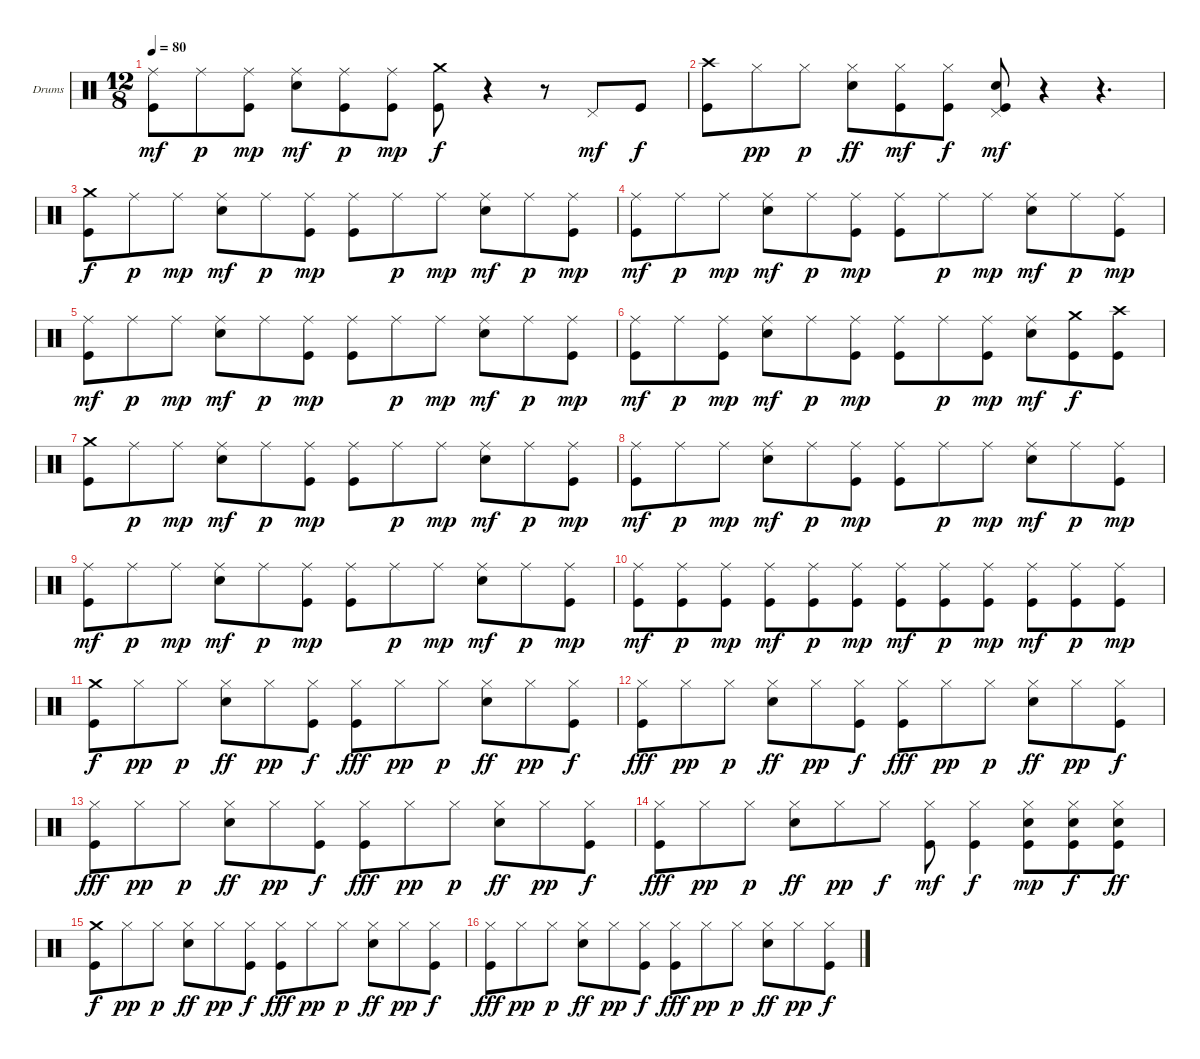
\bracketExtendMode groupsimilarinstruments
\firstSystemTrackNameOrientation horizontal
\otherSystemsTrackNameOrientation horizontal
\track ("Ударные" "Drums") {instrument percussion}
\staff {score}
\articulation defaults
\ts (12 8)
\tempo 80
\clef neutral
\ks c
("Ride (middle)" "Kick (hit)").8{dy mf} "Ride (middle)".8{dy p} ("Ride (middle)" "Kick (hit)").8{dy mp} ("Ride (middle)" "Snare (hit) 2").8{dy mf} ("Ride (middle)" "Kick (hit)").8{dy p} ("Ride (middle)" "Kick (hit)").8{dy mp} ("Crash medium (hit)" "Kick (hit)").8{dy f} r.4 r.8 "Pedal Hi-Hat (hit)".8{dy mf} "Kick (hit)".8{dy f} |
("Crash high (hit)" "Kick (hit)").8 "Hi-Hat (closed)".8{dy pp} "Hi-Hat (closed)".8{dy p} ("Snare (hit) 2" "Hi-Hat (closed)").8{dy ff} ("Kick (hit)" "Hi-Hat (closed)").8{dy mf} ("Kick (hit)" "Hi-Hat (closed)").8{dy f} ("Pedal Hi-Hat (hit)" "Snare (hit) 2" "Kick (hit)").8{dy mf} r.4 r.4{d} |
("Crash medium (hit)" "Kick (hit)").8{dy f} "Ride (middle)".8{dy p} "Ride (middle)".8{dy mp} ("Ride (middle)" "Snare (hit) 2").8{dy mf} "Ride (middle)".8{dy p} ("Ride (middle)" "Kick (hit)").8{dy mp} ("Ride (middle)" "Kick (hit)").8 "Ride (middle)".8{dy p} "Ride (middle)".8{dy mp} ("Ride (middle)" "Snare (hit) 2").8{dy mf} "Ride (middle)".8{dy p} ("Ride (middle)" "Kick (hit)").8{dy mp} |
("Ride (middle)" "Kick (hit)").8{dy mf} "Ride (middle)".8{dy p} "Ride (middle)".8{dy mp} ("Ride (middle)" "Snare (hit) 2").8{dy mf} "Ride (middle)".8{dy p} ("Ride (middle)" "Kick (hit)").8{dy mp} ("Ride (middle)" "Kick (hit)").8 "Ride (middle)".8{dy p} "Ride (middle)".8{dy mp} ("Ride (middle)" "Snare (hit) 2").8{dy mf} "Ride (middle)".8{dy p} ("Ride (middle)" "Kick (hit)").8{dy mp} |
("Ride (middle)" "Kick (hit)").8{dy mf} "Ride (middle)".8{dy p} "Ride (middle)".8{dy mp} ("Ride (middle)" "Snare (hit) 2").8{dy mf} "Ride (middle)".8{dy p} ("Ride (middle)" "Kick (hit)").8{dy mp} ("Ride (middle)" "Kick (hit)").8 "Ride (middle)".8{dy p} "Ride (middle)".8{dy mp} ("Ride (middle)" "Snare (hit) 2").8{dy mf} "Ride (middle)".8{dy p} ("Ride (middle)" "Kick (hit)").8{dy mp} |
("Ride (middle)" "Kick (hit)").8{dy mf} "Ride (middle)".8{dy p} ("Ride (middle)" "Kick (hit)").8{dy mp} ("Ride (middle)" "Snare (hit) 2").8{dy mf} "Ride (middle)".8{dy p} ("Ride (middle)" "Kick (hit)").8{dy mp} ("Ride (middle)" "Kick (hit)").8 "Ride (middle)".8{dy p} ("Ride (middle)" "Kick (hit)").8{dy mp} ("Ride (middle)" "Snare (hit) 2").8{dy mf} ("Crash medium (hit)" "Kick (hit)").8{dy f} ("Crash high (hit)" "Kick (hit)").8 |
("Crash medium (hit)" "Kick (hit)").8 "Ride (middle)".8{dy p} "Ride (middle)".8{dy mp} ("Ride (middle)" "Snare (hit) 2").8{dy mf} "Ride (middle)".8{dy p} ("Ride (middle)" "Kick (hit)").8{dy mp} ("Ride (middle)" "Kick (hit)").8 "Ride (middle)".8{dy p} "Ride (middle)".8{dy mp} ("Ride (middle)" "Snare (hit) 2").8{dy mf} "Ride (middle)".8{dy p} ("Ride (middle)" "Kick (hit)").8{dy mp} |
("Ride (middle)" "Kick (hit)").8{dy mf} "Ride (middle)".8{dy p} "Ride (middle)".8{dy mp} ("Ride (middle)" "Snare (hit) 2").8{dy mf} "Ride (middle)".8{dy p} ("Ride (middle)" "Kick (hit)").8{dy mp} ("Ride (middle)" "Kick (hit)").8 "Ride (middle)".8{dy p} "Ride (middle)".8{dy mp} ("Ride (middle)" "Snare (hit) 2").8{dy mf} "Ride (middle)".8{dy p} ("Ride (middle)" "Kick (hit)").8{dy mp} |
("Ride (middle)" "Kick (hit)").8{dy mf} "Ride (middle)".8{dy p} "Ride (middle)".8{dy mp} ("Ride (middle)" "Snare (hit) 2").8{dy mf} "Ride (middle)".8{dy p} ("Ride (middle)" "Kick (hit)").8{dy mp} ("Ride (middle)" "Kick (hit)").8 "Ride (middle)".8{dy p} "Ride (middle)".8{dy mp} ("Ride (middle)" "Snare (hit) 2").8{dy mf} "Ride (middle)".8{dy p} ("Ride (middle)" "Kick (hit)").8{dy mp} |
("Ride (middle)" "Kick (hit)").8{dy mf} ("Ride (middle)" "Kick (hit)").8{dy p} ("Ride (middle)" "Kick (hit)").8{dy mp} ("Ride (middle)" "Kick (hit)").8{dy mf} ("Ride (middle)" "Kick (hit)").8{dy p} ("Ride (middle)" "Kick (hit)").8{dy mp} ("Ride (middle)" "Kick (hit)").8{dy mf} ("Ride (middle)" "Kick (hit)").8{dy p} ("Ride (middle)" "Kick (hit)").8{dy mp} ("Ride (middle)" "Kick (hit)").8{dy mf} ("Ride (middle)" "Kick (hit)").8{dy p} ("Ride (middle)" "Kick (hit)").8{dy mp} |
("Crash medium (hit)" "Kick (hit)").8{dy f} "Hi-Hat (closed)".8{dy pp} "Hi-Hat (closed)".8{dy p} ("Snare (hit) 2" "Hi-Hat (closed)").8{dy ff} "Hi-Hat (closed)".8{dy pp} ("Kick (hit)" "Hi-Hat (closed)").8{dy f} ("Kick (hit)" "Hi-Hat (closed)").8{dy fff} "Hi-Hat (closed)".8{dy pp} "Hi-Hat (closed)".8{dy p} ("Snare (hit) 2" "Hi-Hat (closed)").8{dy ff} "Hi-Hat (closed)".8{dy pp} ("Kick (hit)" "Hi-Hat (closed)").8{dy f} |
("Kick (hit)" "Hi-Hat (closed)").8{dy fff} "Hi-Hat (closed)".8{dy pp} "Hi-Hat (closed)".8{dy p} ("Snare (hit) 2" "Hi-Hat (closed)").8{dy ff} "Hi-Hat (closed)".8{dy pp} ("Kick (hit)" "Hi-Hat (closed)").8{dy f} ("Kick (hit)" "Hi-Hat (closed)").8{dy fff} "Hi-Hat (closed)".8{dy pp} "Hi-Hat (closed)".8{dy p} ("Snare (hit) 2" "Hi-Hat (closed)").8{dy ff} "Hi-Hat (closed)".8{dy pp} ("Kick (hit)" "Hi-Hat (closed)").8{dy f} |
("Kick (hit)" "Hi-Hat (closed)").8{dy fff} "Hi-Hat (closed)".8{dy pp} "Hi-Hat (closed)".8{dy p} ("Snare (hit) 2" "Hi-Hat (closed)").8{dy ff} "Hi-Hat (closed)".8{dy pp} ("Kick (hit)" "Hi-Hat (closed)").8{dy f} ("Kick (hit)" "Hi-Hat (closed)").8{dy fff} "Hi-Hat (closed)".8{dy pp} "Hi-Hat (closed)".8{dy p} ("Snare (hit) 2" "Hi-Hat (closed)").8{dy ff} "Hi-Hat (closed)".8{dy pp} ("Kick (hit)" "Hi-Hat (closed)").8{dy f} |
("Kick (hit)" "Hi-Hat (closed)").8{dy fff} "Hi-Hat (closed)".8{dy pp} "Hi-Hat (closed)".8{dy p} ("Snare (hit) 2" "Hi-Hat (closed)").8{dy ff} "Hi-Hat (closed)".8{dy pp} "Hi-Hat (closed)".8{dy f} ("Kick (hit)" "Hi-Hat (closed)").8{dy mf} ("Kick (hit)" "Hi-Hat (closed)").4{dy f} ("Snare (hit) 2" "Kick (hit)" "Hi-Hat (closed)").8{dy mp} ("Snare (hit) 2" "Kick (hit)" "Hi-Hat (closed)").8{dy f} ("Snare (hit) 2" "Kick (hit)" "Hi-Hat (closed)").8{dy ff} |
("Crash medium (hit)" "Kick (hit)").8{dy f} "Hi-Hat (closed)".8{dy pp} "Hi-Hat (closed)".8{dy p} ("Snare (hit) 2" "Hi-Hat (closed)").8{dy ff} "Hi-Hat (closed)".8{dy pp} ("Kick (hit)" "Hi-Hat (closed)").8{dy f} ("Kick (hit)" "Hi-Hat (closed)").8{dy fff} "Hi-Hat (closed)".8{dy pp} "Hi-Hat (closed)".8{dy p} ("Snare (hit) 2" "Hi-Hat (closed)").8{dy ff} "Hi-Hat (closed)".8{dy pp} ("Kick (hit)" "Hi-Hat (closed)").8{dy f} |
("Kick (hit)" "Hi-Hat (closed)").8{dy fff} "Hi-Hat (closed)".8{dy pp} "Hi-Hat (closed)".8{dy p} ("Snare (hit) 2" "Hi-Hat (closed)").8{dy ff} "Hi-Hat (closed)".8{dy pp} ("Kick (hit)" "Hi-Hat (closed)").8{dy f} ("Kick (hit)" "Hi-Hat (closed)").8{dy fff} "Hi-Hat (closed)".8{dy pp} "Hi-Hat (closed)".8{dy p} ("Snare (hit) 2" "Hi-Hat (closed)").8{dy ff} "Hi-Hat (closed)".8{dy pp} ("Kick (hit)" "Hi-Hat (closed)").8{dy f}
